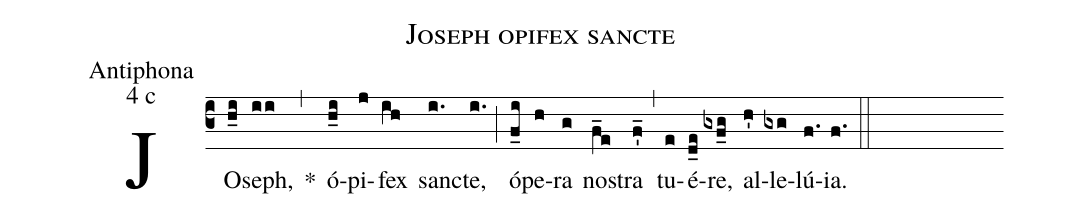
name:Joseph opifex sancte;
office-part:Antiphona;
mode:4;
mode-differentia:c;
%%
(c3) JO(h_i)seph,(ii) *(,) ó(h_i)pi(j)fex(ih) san(i.)cte,(i.) (;) ó(f_i)pe(h)ra(g) no(f_e)stra(f'_) (,) tu(e)é(d_e)re,(gxf_g) al(h')le(gxg)lú(f.)ia.(f.) (::)
